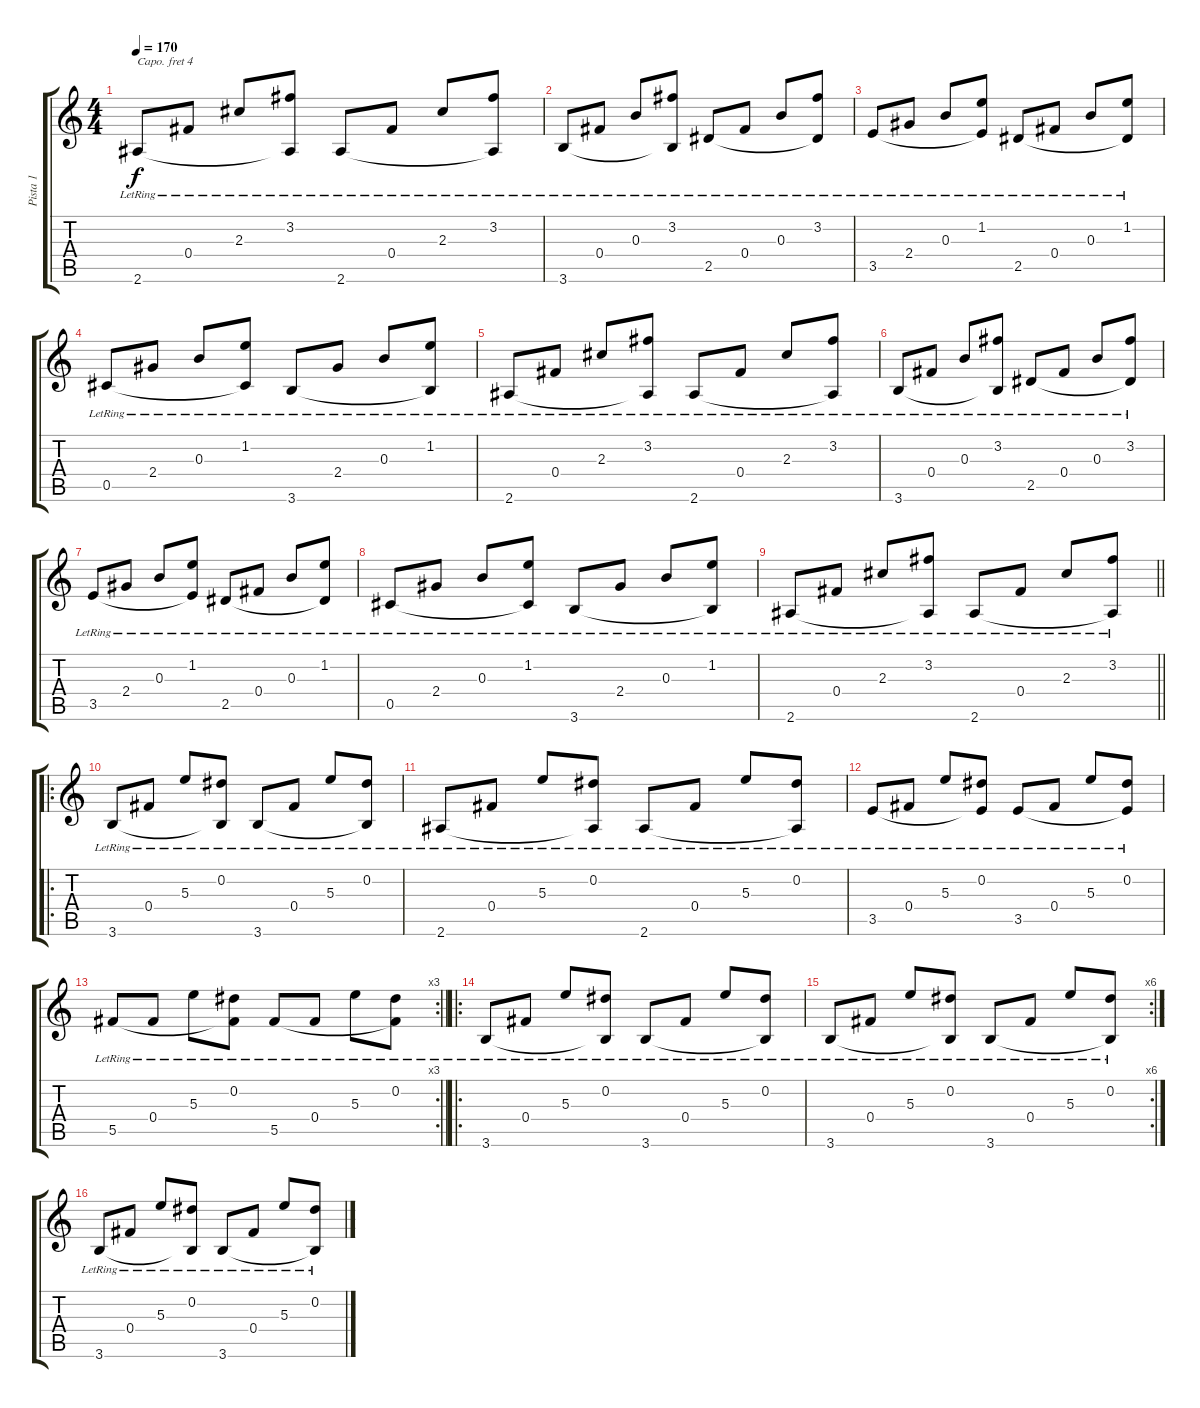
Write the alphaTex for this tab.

\track ("Pista 1" "Pista 1") {instrument acousticguitarsteel}
\staff {score tabs}
\capo 4
\tuning (E4 B3 G3 D3 A2 E2) {hide}
\ts (4 4)
\tempo 170
\clef g2
\ks c
2.6{lr}.8{dy f} 0.4{lr}.8 2.3{lr}.8 (3.2{lr} 2.6{t}).8 2.6{lr}.8 0.4{lr}.8 2.3{lr}.8 (3.2{lr} 2.6{t}).8 |
3.6{lr}.8 0.4{lr}.8 0.3{lr}.8 (3.2{lr} 3.6{t}).8 2.5{lr}.8 0.4{lr}.8 0.3{lr}.8 (3.2{lr} 2.5{t}).8 |
3.5{lr}.8 2.4{lr}.8 0.3{lr}.8 (1.2{lr} 3.5{t}).8 2.5{lr}.8 0.4{lr}.8 0.3{lr}.8 (1.2{lr} 2.5{t}).8 |
0.5{lr}.8 2.4{lr}.8 0.3{lr}.8 (1.2{lr} 0.5{t}).8 3.6{lr}.8 2.4{lr}.8 0.3{lr}.8 (1.2{lr} 3.6{t}).8 |
2.6{lr}.8 0.4{lr}.8 2.3{lr}.8 (3.2{lr} 2.6{t}).8 2.6{lr}.8 0.4{lr}.8 2.3{lr}.8 (3.2{lr} 2.6{t}).8 |
3.6{lr}.8 0.4{lr}.8 0.3{lr}.8 (3.2{lr} 3.6{t}).8 2.5{lr}.8 0.4{lr}.8 0.3{lr}.8 (3.2{lr} 2.5{t}).8 |
3.5{lr}.8 2.4{lr}.8 0.3{lr}.8 (1.2{lr} 3.5{t}).8 2.5{lr}.8 0.4{lr}.8 0.3{lr}.8 (1.2{lr} 2.5{t}).8 |
0.5{lr}.8 2.4{lr}.8 0.3{lr}.8 (1.2{lr} 0.5{t}).8 3.6{lr}.8 2.4{lr}.8 0.3{lr}.8 (1.2{lr} 3.6{t}).8 |
\barLineRight lightlight
2.6{lr}.8 0.4{lr}.8 2.3{lr}.8 (3.2{lr} 2.6{t}).8 2.6{lr}.8 0.4{lr}.8 2.3{lr}.8 (3.2{lr} 2.6{t}).8 |
\ro
3.6{lr}.8 0.4{lr}.8 5.3{lr}.8 (0.2{lr} 3.6{t}).8 3.6{lr}.8 0.4{lr}.8 5.3{lr}.8 (0.2{lr} 3.6{t}).8 |
2.6{lr}.8 0.4{lr}.8 5.3{lr}.8 (0.2{lr} 2.6{t}).8 2.6{lr}.8 0.4{lr}.8 5.3{lr}.8 (0.2{lr} 2.6{t}).8 |
3.5{lr}.8 0.4{lr}.8 5.3{lr}.8 (0.2{lr} 3.5{t}).8 3.5{lr}.8 0.4{lr}.8 5.3{lr}.8 (0.2{lr} 3.5{t}).8 |
\rc 3
\barLineRight lightlight
5.5{lr}.8 0.4{lr}.8 5.3{lr}.8 (0.2{lr} 5.5{t}).8 5.5{lr}.8 0.4{lr}.8 5.3{lr}.8 (0.2{lr} 5.5{t}).8 |
\ro
3.6{lr}.8 0.4{lr}.8 5.3{lr}.8 (0.2{lr} 3.6{t}).8 3.6{lr}.8 0.4{lr}.8 5.3{lr}.8 (0.2{lr} 3.6{t}).8 |
\rc 6
3.6{lr}.8 0.4{lr}.8 5.3{lr}.8 (0.2{lr} 3.6{t}).8 3.6{lr}.8 0.4{lr}.8 5.3{lr}.8 (0.2{lr} 3.6{t}).8 |
3.6{lr}.8{volume 0} 0.4{lr}.8 5.3{lr}.8 (0.2{lr} 3.6{t}).8 3.6{lr}.8 0.4{lr}.8 5.3{lr}.8 (0.2{lr} 3.6{t}).8
